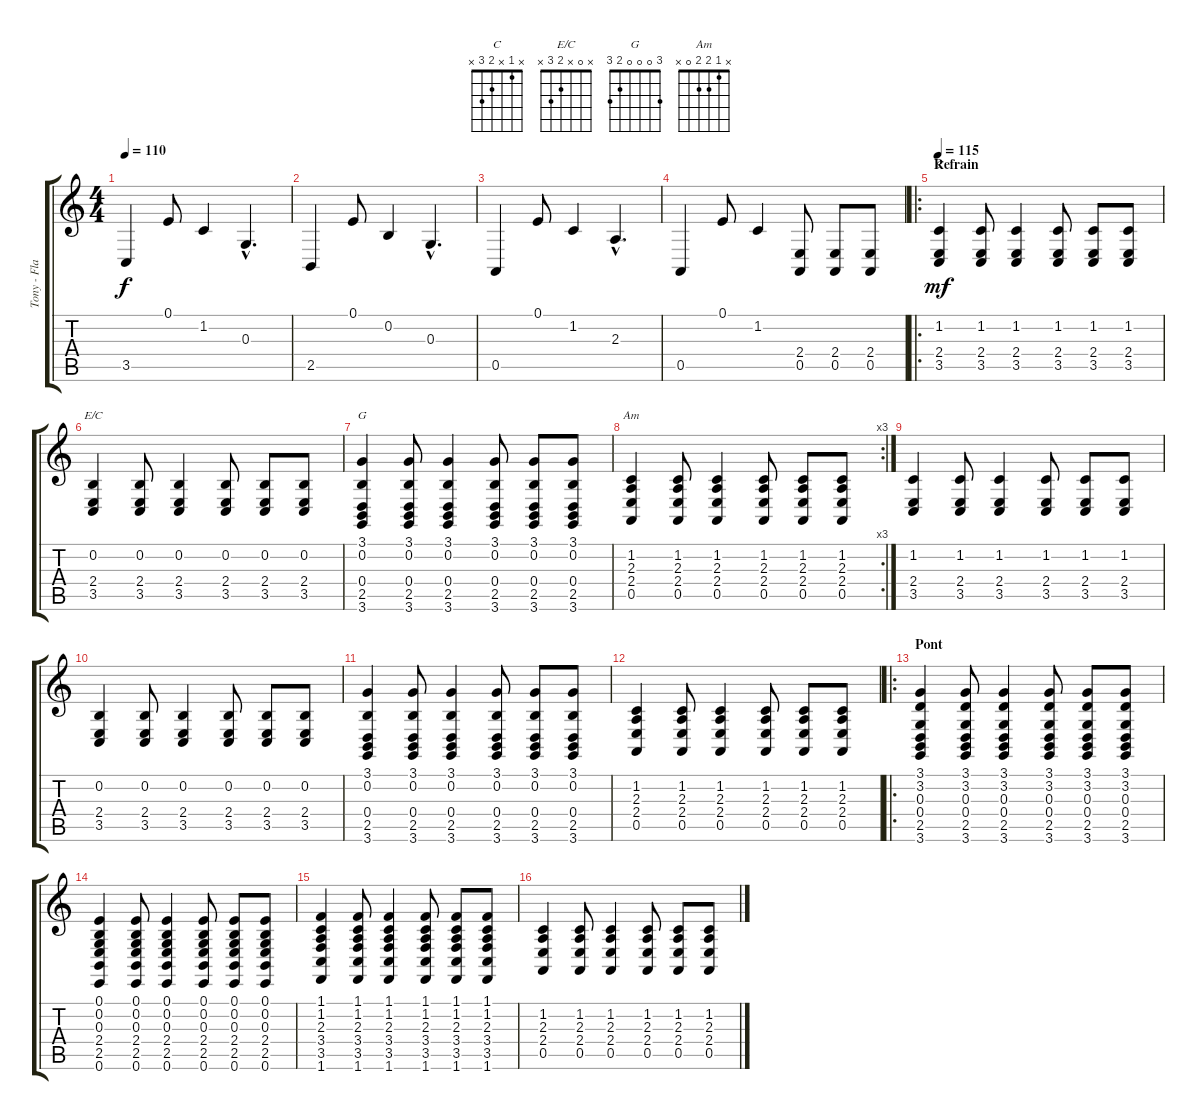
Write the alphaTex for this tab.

\track ("Tony - Flanger" "Tony - Fla") {instrument fx4atmosphere}
\staff {score tabs}
\tuning (E4 B3 G3 D3 A2 E2) {hide}
\chord ("C" x 1 x 2 3 x)
\chord ("E/C" x 0 x 2 3 x)
\chord ("G" 3 0 0 0 2 3)
\chord ("Am" x 1 2 2 0 x)
\ts (4 4)
\tempo 110
\clef g2
\ks c
3.5.4{dy f} 0.1.8 1.2.4 0.3{hac}.4{d} |
2.5.4 0.1.8 0.2.4 0.3{hac}.4{d} |
0.5.4 0.1.8 1.2.4 2.3{hac}.4{d} |
0.5.4 0.1.8 1.2.4 (2.4 0.5).8 (2.4 0.5).8 (2.4 0.5).8 |
\ro
\section ("" "Refrain")
\tempo 115
(1.2 2.4 3.5).4{ch "C" dy mf} (1.2 2.4 3.5).8 (1.2 2.4 3.5).4 (1.2 2.4 3.5).8 (1.2 2.4 3.5).8 (1.2 2.4 3.5).8 |
(0.2 2.4 3.5).4{ch "E/C"} (0.2 2.4 3.5).8 (0.2 2.4 3.5).4 (0.2 2.4 3.5).8 (0.2 2.4 3.5).8 (0.2 2.4 3.5).8 |
(3.1 0.2 0.4 2.5 3.6).4{ch "G"} (3.1 0.2 0.4 2.5 3.6).8 (3.1 0.2 0.4 2.5 3.6).4 (3.1 0.2 0.4 2.5 3.6).8 (3.1 0.2 0.4 2.5 3.6).8 (3.1 0.2 0.4 2.5 3.6).8 |
\rc 3
(1.2 2.3 2.4 0.5).4{ch "Am"} (1.2 2.3 2.4 0.5).8 (1.2 2.3 2.4 0.5).4 (1.2 2.3 2.4 0.5).8 (1.2 2.3 2.4 0.5).8 (1.2 2.3 2.4 0.5).8 |
(1.2 2.4 3.5).4 (1.2 2.4 3.5).8 (1.2 2.4 3.5).4 (1.2 2.4 3.5).8 (1.2 2.4 3.5).8 (1.2 2.4 3.5).8 |
(0.2 2.4 3.5).4 (0.2 2.4 3.5).8 (0.2 2.4 3.5).4 (0.2 2.4 3.5).8 (0.2 2.4 3.5).8 (0.2 2.4 3.5).8 |
(3.1 0.2 0.4 2.5 3.6).4 (3.1 0.2 0.4 2.5 3.6).8 (3.1 0.2 0.4 2.5 3.6).4 (3.1 0.2 0.4 2.5 3.6).8 (3.1 0.2 0.4 2.5 3.6).8 (3.1 0.2 0.4 2.5 3.6).8 |
(1.2 2.3 2.4 0.5).4 (1.2 2.3 2.4 0.5).8 (1.2 2.3 2.4 0.5).4 (1.2 2.3 2.4 0.5).8 (1.2 2.3 2.4 0.5).8 (1.2 2.3 2.4 0.5).8 |
\ro
\section ("" "Pont")
(3.1 3.2 0.3 0.4 2.5 3.6).4 (3.1 3.2 0.3 0.4 2.5 3.6).8 (3.1 3.2 0.3 0.4 2.5 3.6).4 (3.1 3.2 0.3 0.4 2.5 3.6).8 (3.1 3.2 0.3 0.4 2.5 3.6).8 (3.1 3.2 0.3 0.4 2.5 3.6).8 |
(0.1 0.2 0.3 2.4 2.5 0.6).4 (0.1 0.2 0.3 2.4 2.5 0.6).8 (0.1 0.2 0.3 2.4 2.5 0.6).4 (0.1 0.2 0.3 2.4 2.5 0.6).8 (0.1 0.2 0.3 2.4 2.5 0.6).8 (0.1 0.2 0.3 2.4 2.5 0.6).8 |
(1.1 1.2 2.3 3.4 3.5 1.6).4 (1.1 1.2 2.3 3.4 3.5 1.6).8 (1.1 1.2 2.3 3.4 3.5 1.6).4 (1.1 1.2 2.3 3.4 3.5 1.6).8 (1.1 1.2 2.3 3.4 3.5 1.6).8 (1.1 1.2 2.3 3.4 3.5 1.6).8 |
(1.2 2.3 2.4 0.5).4 (1.2 2.3 2.4 0.5).8 (1.2 2.3 2.4 0.5).4 (1.2 2.3 2.4 0.5).8 (1.2 2.3 2.4 0.5).8 (1.2 2.3 2.4 0.5).8
